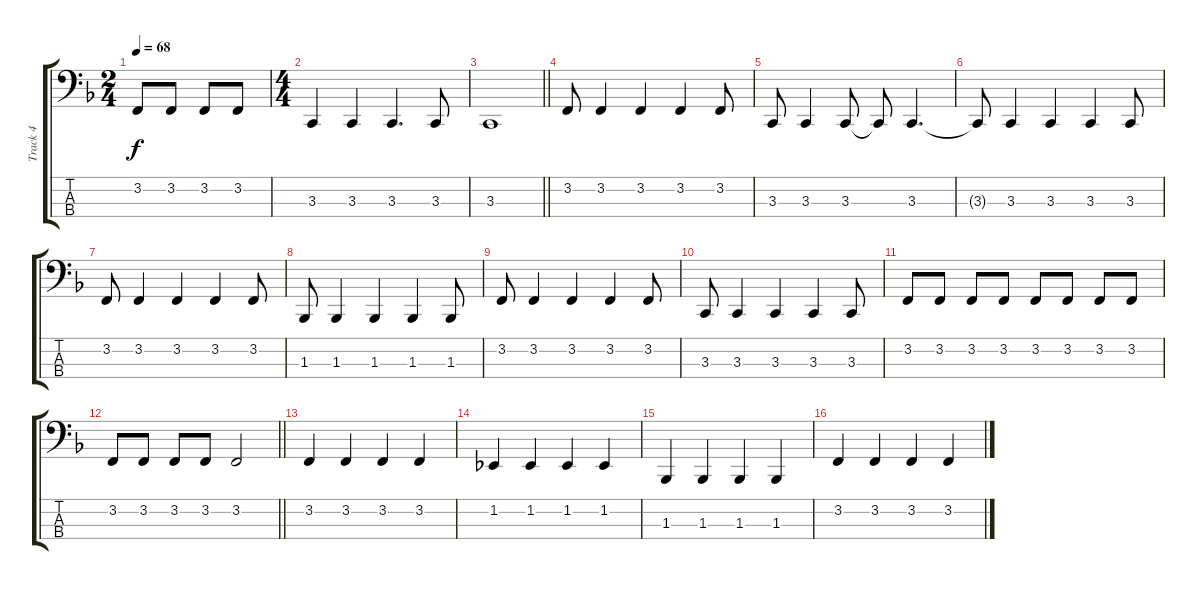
\track ("Track 4" "Track 4") {instrument acousticgrandpiano}
\staff {score tabs}
\tuning (G2 D2 A1 E1) {hide}
\ts (2 4)
\tempo 68
\clef f4
\ks f
3.2.8{dy f} 3.2.8 3.2.8 3.2.8 |
\ts (4 4)
3.3.4 3.3.4 3.3.4{d} 3.3.8 |
\barLineRight lightlight
3.3.1 |
3.2.8 3.2.4 3.2.4 3.2.4 3.2.8 |
3.3.8 3.3.4 3.3.8 3.3{t}.8 3.3.4{d} |
3.3{t}.8 3.3.4 3.3.4 3.3.4 3.3.8 |
3.2.8 3.2.4 3.2.4 3.2.4 3.2.8 |
1.3.8 1.3.4 1.3.4 1.3.4 1.3.8 |
3.2.8 3.2.4 3.2.4 3.2.4 3.2.8 |
3.3.8 3.3.4 3.3.4 3.3.4 3.3.8 |
3.2.8 3.2.8 3.2.8 3.2.8 3.2.8 3.2.8 3.2.8 3.2.8 |
\barLineRight lightlight
3.2.8 3.2.8 3.2.8 3.2.8 3.2.2 |
3.2.4 3.2.4 3.2.4 3.2.4 |
1.2.4 1.2.4 1.2.4 1.2.4 |
1.3.4 1.3.4 1.3.4 1.3.4 |
3.2.4 3.2.4 3.2.4 3.2.4
